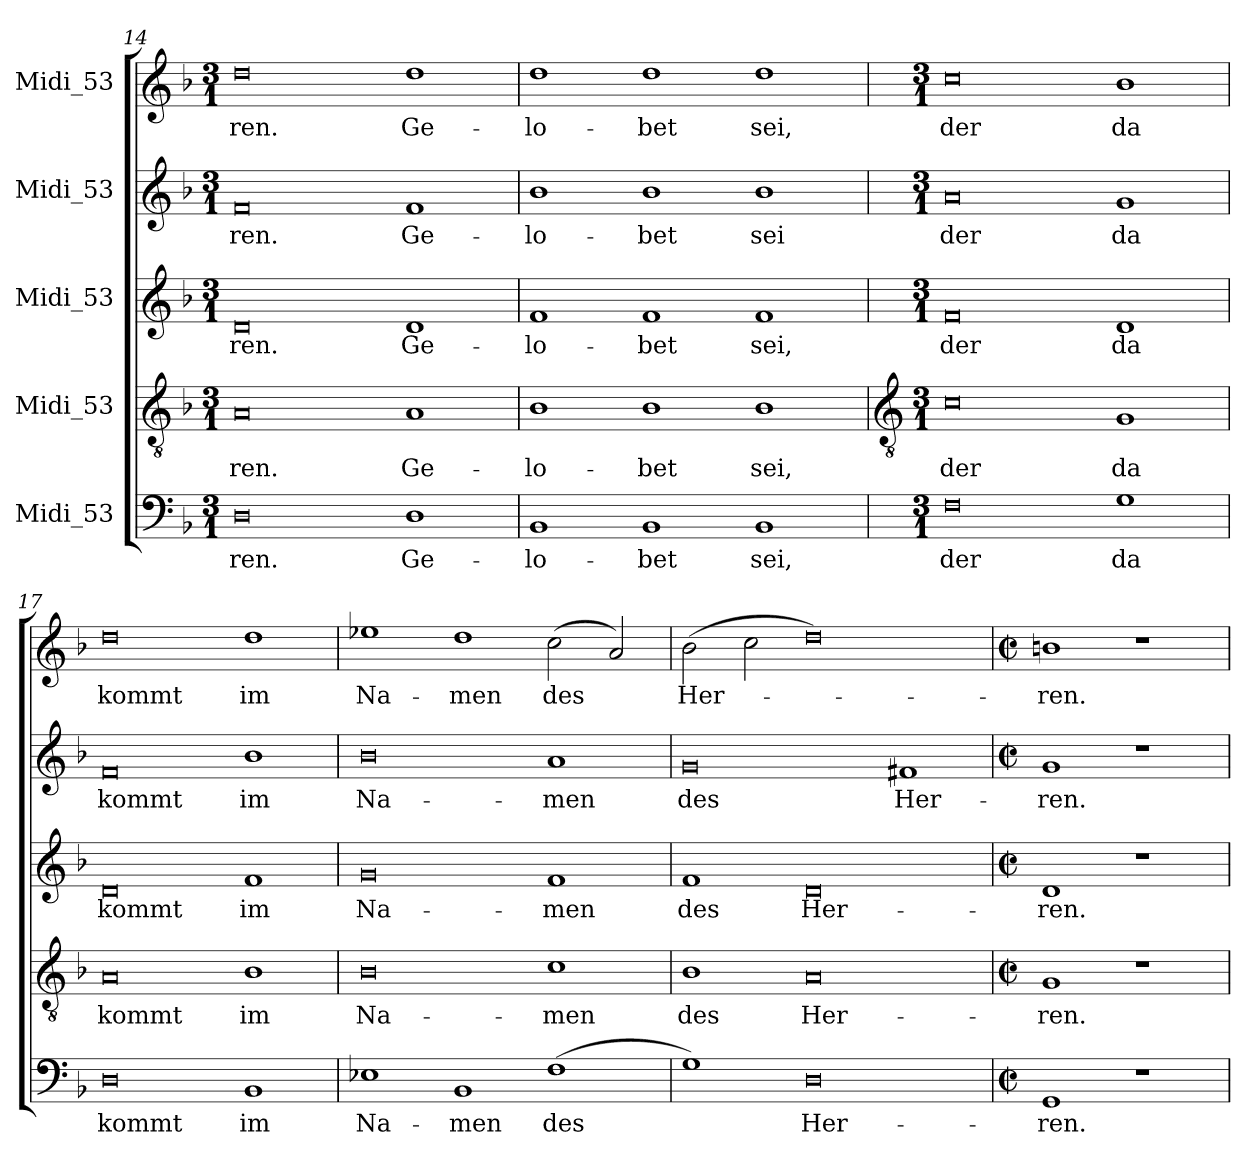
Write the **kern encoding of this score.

**kern	**text	**kern	**text	**kern	**text	**kern	**text	**kern	**text
*part5	*part5	*part4	*part4	*part3	*part3	*part2	*part2	*part1	*part1
*staff5	*staff5	*staff4	*staff4	*staff3	*staff3	*staff2	*staff2	*staff1	*staff1
*I"Midi_53	*	*I"Midi_53	*	*I"Midi_53	*	*I"Midi_53	*	*I"Midi_53	*
*clefF4	*	*clefGv2	*	*clefG2	*	*clefG2	*	*clefG2	*
*k[b-]	*	*k[b-]	*	*k[b-]	*	*k[b-]	*	*k[b-]	*
*F:	*	*F:	*	*F:	*	*F:	*	*F:	*
*M3/1	*	*M3/1	*	*M3/1	*	*M3/1	*	*M3/1	*
=14	=14	=14	=14	=14	=14	=14	=14	=14	=14
!	!LO:LY:b	!	!LO:LY:b	!	!LO:LY:b	!	!LO:LY:b	!	!LO:LY:b
0D	-ren.	0A	-ren.	0d	-ren.	0f	-ren.	0dd	-ren.
!	!LO:LY:b	!	!LO:LY:b	!	!LO:LY:b	!	!LO:LY:b	!	!LO:LY:b
1D	Ge-	1A	Ge-	1d	Ge-	1f	Ge-	1dd	Ge-
=15	=15	=15	=15	=15	=15	=15	=15	=15	=15
!	!LO:LY:b	!	!LO:LY:b	!	!LO:LY:b	!	!LO:LY:b	!	!LO:LY:b
1BB-	-lo-	1B-	-lo-	1f	-lo-	1b-	-lo-	1dd	-lo-
!	!LO:LY:b	!	!LO:LY:b	!	!LO:LY:b	!	!LO:LY:b	!	!LO:LY:b
1BB-	-bet	1B-	-bet	1f	-bet	1b-	-bet	1dd	-bet
!	!LO:LY:b	!	!LO:LY:b	!	!LO:LY:b	!	!LO:LY:b	!	!LO:LY:b
1BB-	sei,	1B-	sei,	1f	sei,	1b-	sei	1dd	sei,
!!LO:LB:g=z
=16	=16	=16	=16	=16	=16	=16	=16	=16	=16
*	*	*clefGv2	*	*	*	*	*	*	*
*M3/1	*	*M3/1	*	*M3/1	*	*M3/1	*	*M3/1	*
!	!LO:LY:b	!	!LO:LY:b	!	!LO:LY:b	!	!LO:LY:b	!	!LO:LY:b
0F	der	0c	der	0f	der	0a	der	0cc	der
!	!LO:LY:b	!	!LO:LY:b	!	!LO:LY:b	!	!LO:LY:b	!	!LO:LY:b
1G	da	1G	da	1d	da	1g	da	1b-	da
=17	=17	=17	=17	=17	=17	=17	=17	=17	=17
!	!LO:LY:b	!	!LO:LY:b	!	!LO:LY:b	!	!LO:LY:b	!	!LO:LY:b
0D	kommt	0A	kommt	0d	kommt	0f	kommt	0dd	kommt
!	!LO:LY:b	!	!LO:LY:b	!	!LO:LY:b	!	!LO:LY:b	!	!LO:LY:b
1BB-	im	1B-	im	1f	im	1b-	im	1dd	im
=18	=18	=18	=18	=18	=18	=18	=18	=18	=18
!	!LO:LY:b	!	!LO:LY:b	!	!LO:LY:b	!	!LO:LY:b	!	!LO:LY:b
1E-X	Na-	0B-	Na-	0g	Na-	0b-	Na-	1ee-X	Na-
!	!LO:LY:b	!	!	!	!	!	!	!	!LO:LY:b
1BB-	-men	.	.	.	.	.	.	1dd	-men
!	!LO:LY:b	!	!LO:LY:b	!	!LO:LY:b	!	!LO:LY:b	!	!LO:LY:b
(>1F	des	1c	-men	1f	-men	1a	-men	(<2cc	des
.	.	.	.	.	.	.	.	2a)	.
=19	=19	=19	=19	=19	=19	=19	=19	=19	=19
!	!	!	!LO:LY:b	!	!LO:LY:b	!	!LO:LY:b	!	!LO:LY:b
1G)	.	1B-	des	1f	des	0g	des	(>2b-	Her-
.	.	.	.	.	.	.	.	2cc	.
!	!LO:LY:b	!	!LO:LY:b	!	!LO:LY:b	!	!	!	!
0D	Her-	0A	Her-	0d	Her-	.	.	0dd)	.
!	!	!	!	!	!	!	!LO:LY:b	!	!
.	.	.	.	.	.	1f#X	Her-	.	.
=20	=20	=20	=20	=20	=20	=20	=20	=20	=20
*M4/2	*	*M4/2	*	*M4/2	*	*M4/2	*	*M4/2	*
*met(c|)	*	*met(c|)	*	*met(c|)	*	*met(c|)	*	*met(c|)	*
!	!LO:LY:b	!	!LO:LY:b	!	!LO:LY:b	!	!LO:LY:b	!	!LO:LY:b
1GG	-ren.	1G	-ren.	1d	-ren.	1g	-ren.	1bn	-ren.
1r	.	1r	.	1r	.	1r	.	1r	.
=	=	=	=	=	=	=	=	=	=
*-	*-	*-	*-	*-	*-	*-	*-	*-	*-
